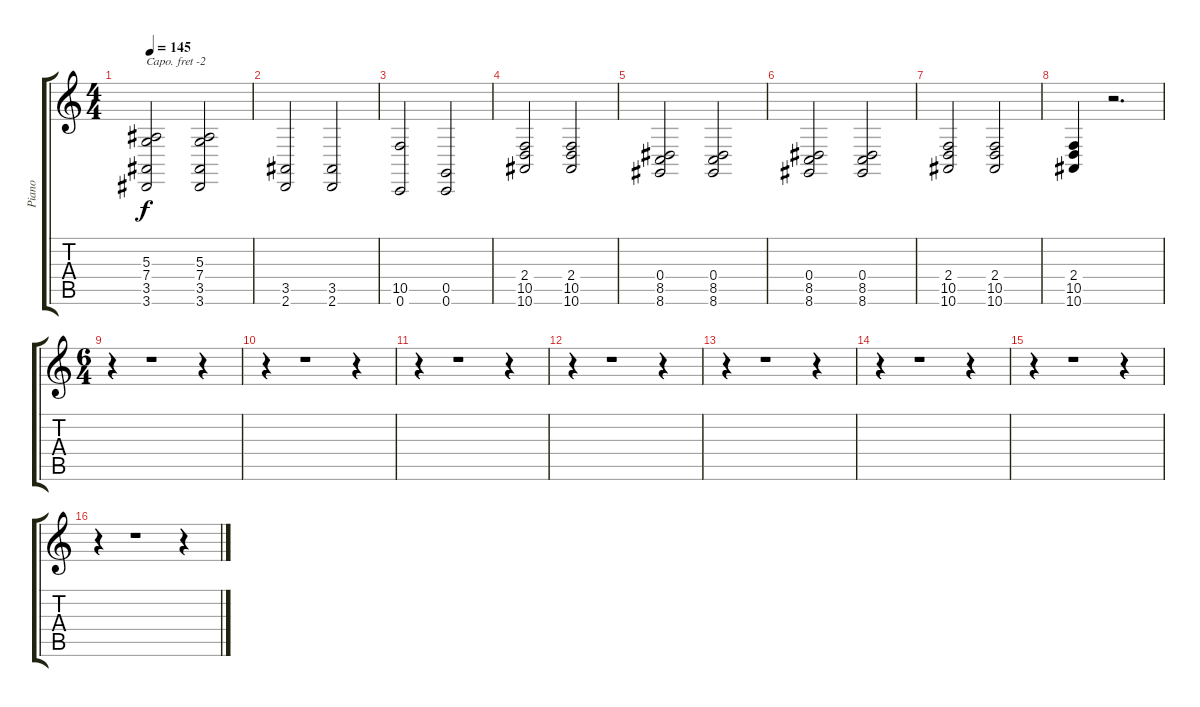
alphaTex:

\track ("Piano" "Piano") {instrument acousticgrandpiano}
\staff {score tabs}
\capo -2
\tuning (E4 B3 G3 D3 A2 D2) {hide}
\ts (4 4)
\tempo 145
\clef g2
\ks c
(5.3 7.4 3.5 3.6).2{dy f} (5.3 7.4 3.5 3.6).2 |
(3.5 2.6).2 (3.5 2.6).2 |
(10.5 0.6).2 (0.5 0.6).2 |
(2.4 10.5 10.6).2 (2.4 10.5 10.6).2 |
(0.4 8.5 8.6).2 (0.4 8.5 8.6).2 |
(0.4 8.5 8.6).2 (0.4 8.5 8.6).2 |
(2.4 10.5 10.6).2 (2.4 10.5 10.6).2 |
(2.4 10.5 10.6).4 r.2{d} |
\ts (6 4)
r.4 r.1 r.4 |
r.4 r.1 r.4 |
r.4 r.1 r.4 |
r.4 r.1 r.4 |
r.4 r.1 r.4 |
r.4 r.1 r.4 |
r.4 r.1 r.4 |
r.4 r.1 r.4
